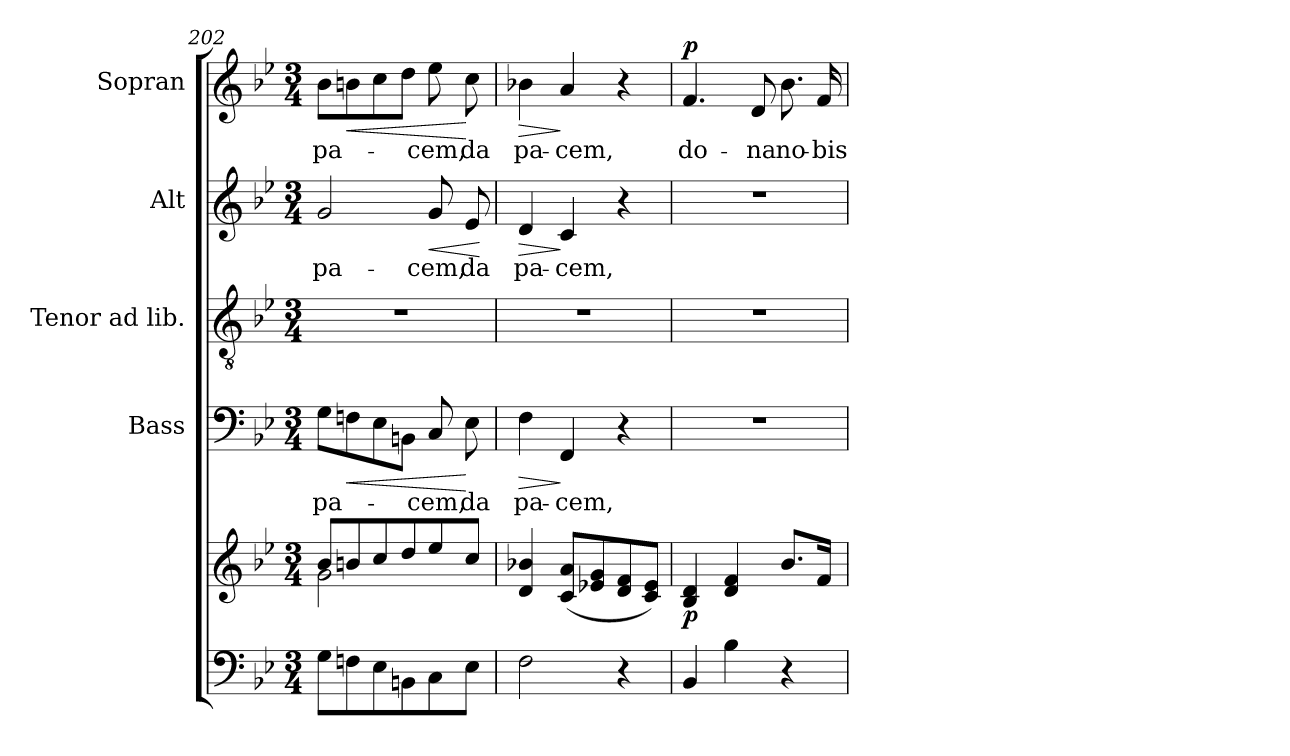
**kern	**kern	**dynam	**kern	**text	**dynam	**kern	**kern	**text	**dynam	**kern	**text	**dynam
*part5	*part5	*part5	*part4	*part4	*part4	*part3	*part2	*part2	*part2	*part1	*part1	*part1
*staff6	*staff5	*staff5/6	*staff4	*staff4	*staff4	*staff3	*staff2	*staff2	*staff2	*staff1	*staff1	*staff1
*	*	*	*I"Bass	*	*	*I"Tenor ad lib.	*I"Alt	*	*	*I"Sopran	*	*
*	*	*	*I'B.	*	*	*I'T.	*I'A.	*	*	*I'S.	*	*
*clefF4	*clefG2	*	*clefF4	*	*	*clefGv2	*clefG2	*	*	*clefG2	*	*
*k[b-e-]	*k[b-e-]	*	*k[b-e-]	*	*	*k[b-e-]	*k[b-e-]	*	*	*k[b-e-]	*	*
*B-:	*B-:	*	*B-:	*	*	*B-:	*B-:	*	*	*B-:	*	*
*M3/4	*M3/4	*	*M3/4	*	*	*M3/4	*M3/4	*	*	*M3/4	*	*
=202	=202	=202	=202	=202	=202	=202	=202	=202	=202	=202	=202	=202
*	*^	*	*	*	*	*	*	*	*	*	*	*
!	!	!	!	!	!LO:LY:b	!	!	!	!LO:LY:b	!	!	!LO:LY:b	!
8G\L	8b-/L	2g\	.	8G\L	pa-	.	2.r	2g/	pa-	.	8b-\L	pa-	.
!	!	!	!	!	!	!LO:HP:b	!	!	!	!	!	!	!LO:HP:b
8Fn\	8bn/	.	.	8Fn\	.	<	.	.	.	.	8bn\	.	<
8E-\	8cc/	.	.	8E-\	.	.	.	.	.	.	8cc\	.	.
8BBn\	8dd/	.	.	8BBn\J	.	.	.	.	.	.	8dd\J	.	.
!	!	!	!	!	!LO:LY:b	!	!	!	!LO:LY:b	!LO:HP:b	!	!LO:LY:b	!
8C\	8ee-/	4ryy	.	8C/	-cem,	.	.	8g/	-cem,	<	8ee-\	-cem,	.
!	!	!	!	!	!LO:LY:b	!	!	!	!LO:LY:b	!	!	!LO:LY:b	!
8E-\J	8cc/J	.	.	8E-\	da	[	.	8e-/	da	.	8cc\	da	[
*	*v	*v	*	*	*	*	*	*	*	*	*	*	*
.	.	.	.	.	.	.	.	.	[	.	.	.
!!LO:LB:g=z
=203	=203	=203	=203	=203	=203	=203	=203	=203	=203	=203	=203	=203
!	!	!	!	!LO:LY:b	!LO:HP:b	!	!	!LO:LY:b	!LO:HP:b	!	!LO:LY:b	!LO:HP:b
2F\	4d/ 4b-X/	.	4F\	pa-	>	2.r	4d/	pa-	>	4b-X\	pa-	>
!	!	!	!	!LO:LY:b	!	!	!	!LO:LY:b	!	!	!LO:LY:b	!
.	(<8c/ 8a/L	.	4FF/	-cem,	]	.	4c/	-cem,	]	4a/	-cem,	]
.	8e-X/ 8g/	.	.	.	.	.	.	.	.	.	.	.
4r	8d/ 8f/	.	4r	.	.	.	4r	.	.	4r	.	.
.	8c/ 8e-/J)	.	.	.	.	.	.	.	.	.	.	.
=204	=204	=204	=204	=204	=204	=204	=204	=204	=204	=204	=204	=204
!	!	!LO:DY:b	!	!	!	!	!	!	!	!	!LO:LY:b	!LO:DY:a
4BB-/	4B-/ 4d/	p	2.r	.	.	2.r	2.r	.	.	4.f/	do-	p
4B-\	4d/ 4f/	.	.	.	.	.	.	.	.	.	.	.
!	!	!	!	!	!	!	!	!	!	!	!LO:LY:b	!
.	.	.	.	.	.	.	.	.	.	8d/	-na	.
!	!	!	!	!	!	!	!	!	!	!	!LO:LY:b	!
4r	8.b-/L	.	.	.	.	.	.	.	.	8.b-\	no-	.
!	!	!	!	!	!	!	!	!	!	!	!LO:LY:b	!
.	16f/Jk	.	.	.	.	.	.	.	.	16f/	-bis	.
=	=	=	=	=	=	=	=	=	=	=	=	=
*-	*-	*-	*-	*-	*-	*-	*-	*-	*-	*-	*-	*-
